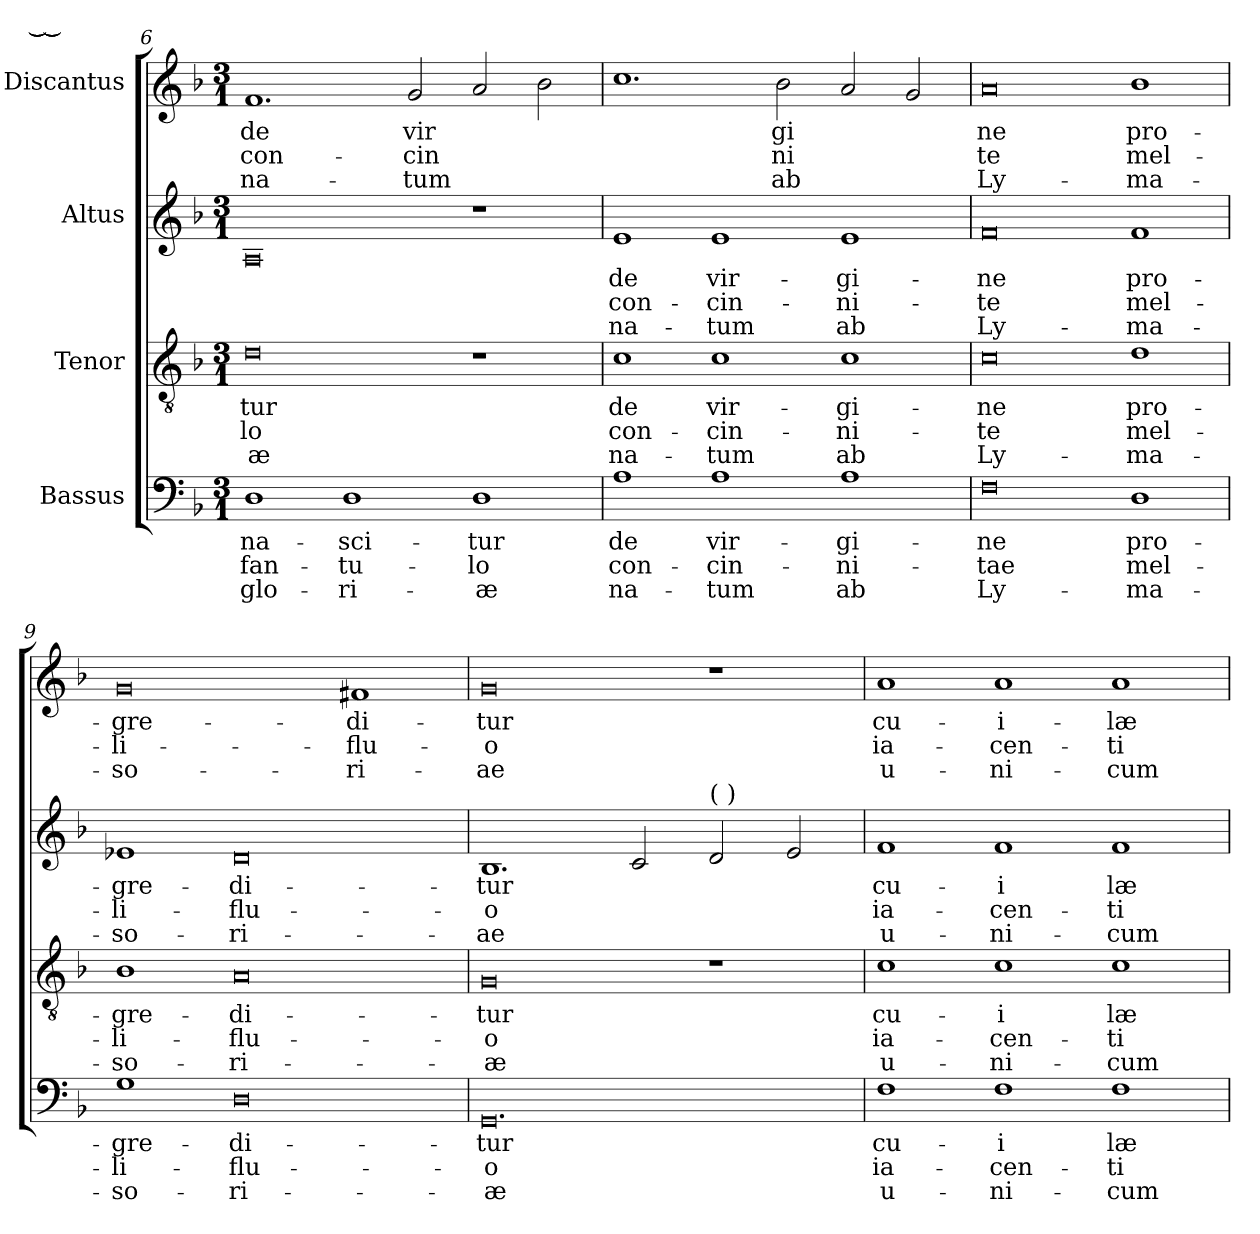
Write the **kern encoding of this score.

**kern	**text	**text	**text	**kern	**text	**text	**text	**kern	**text	**text	**text	**kern	**text	**text	**text
*part4	*part4	*part4	*part4	*part3	*part3	*part3	*part3	*part2	*part2	*part2	*part2	*part1	*part1	*part1	*part1
*staff4	*staff4	*staff4	*staff4	*staff3	*staff3	*staff3	*staff3	*staff2	*staff2	*staff2	*staff2	*staff1	*staff1	*staff1	*staff1
*I"Bassus	*	*	*	*I"Tenor	*	*	*	*I"Altus	*	*	*	*I"Discantus	*	*	*
!!LO:LB:g=z
*clefF4	*	*	*	*clefGv2	*	*	*	*clefG2	*	*	*	*clefG2	*	*	*
*k[b-]	*	*	*	*k[b-]	*	*	*	*k[b-]	*	*	*	*k[b-]	*	*	*
*F:	*	*	*	*F:	*	*	*	*F:	*	*	*	*F:	*	*	*
*M3/1	*	*	*	*M3/1	*	*	*	*M3/1	*	*	*	*M3/1	*	*	*
=6	=6	=6	=6	=6	=6	=6	=6	=6	=6	=6	=6	=6	=6	=6	=6
!	!LO:LY:b	!LO:LY:b	!LO:LY:b	!	!LO:LY:b	!LO:LY:b	!LO:LY:b	!	!LO:LY:b	!LO:LY:b	!LO:LY:b	!	!LO:LY:b	!LO:LY:b	!LO:LY:b
1D	na-	-fan-	-glo-	0d	-tur	lo	æ	0A	___	___	___	1.f	de	con-	-na-
!	!LO:LY:b	!LO:LY:b	!LO:LY:b	!	!	!	!	!	!	!	!	!	!	!	!
1D	-sci-	-tu-	-ri-	.	.	.	.	.	.	.	.	.	.	.	.
!	!	!	!	!	!	!	!	!	!	!	!	!	!LO:LY:b	!LO:LY:b	!LO:LY:b
.	.	.	.	.	.	.	.	.	.	.	.	2g	-vir	cin	tum
!	!LO:LY:b	!LO:LY:b	!LO:LY:b	!	!	!	!	!	!	!	!	!	!	!	!
1D	-tur	lo	æ	1r	.	.	.	1r	.	.	.	2a	.	.	.
.	.	.	.	.	.	.	.	.	.	.	.	2b-	.	.	.
=7	=7	=7	=7	=7	=7	=7	=7	=7	=7	=7	=7	=7	=7	=7	=7
!	!LO:LY:b	!LO:LY:b	!LO:LY:b	!	!LO:LY:b	!LO:LY:b	!LO:LY:b	!	!LO:LY:b	!LO:LY:b	!LO:LY:b	!	!	!	!
1A	de	con-	-na-	1c	de	con-	-na-	1e	de	con-	-na-	1.cc	.	.	.
!	!LO:LY:b	!LO:LY:b	!LO:LY:b	!	!LO:LY:b	!LO:LY:b	!LO:LY:b	!	!LO:LY:b	!LO:LY:b	!LO:LY:b	!	!	!	!
1A	-vir-	-cin-	-tum	1c	-vir-	-cin-	-tum	1e	-vir-	-cin-	-tum	.	.	.	.
!	!	!	!	!	!	!	!	!	!	!	!	!	!LO:LY:b	!LO:LY:b	!LO:LY:b
.	.	.	.	.	.	.	.	.	.	.	.	2b-	gi	ni	ab
!	!LO:LY:b	!LO:LY:b	!LO:LY:b	!	!LO:LY:b	!LO:LY:b	!LO:LY:b	!	!LO:LY:b	!LO:LY:b	!LO:LY:b	!	!	!	!
1A	gi-	-ni-	-ab	1c	gi-	-ni-	-ab	1e	gi-	-ni-	-ab	2a	.	.	.
.	.	.	.	.	.	.	.	.	.	.	.	2g	.	.	.
=8	=8	=8	=8	=8	=8	=8	=8	=8	=8	=8	=8	=8	=8	=8	=8
!	!LO:LY:b	!LO:LY:b	!LO:LY:b	!	!LO:LY:b	!LO:LY:b	!LO:LY:b	!	!LO:LY:b	!LO:LY:b	!LO:LY:b	!	!LO:LY:b	!LO:LY:b	!LO:LY:b
0F	ne	tae	Ly-	0c	ne	te	Ly-	0f	ne	te	Ly-	0a	ne	te	Ly-
!	!LO:LY:b	!LO:LY:b	!LO:LY:b	!	!LO:LY:b	!LO:LY:b	!LO:LY:b	!	!LO:LY:b	!LO:LY:b	!LO:LY:b	!	!LO:LY:b	!LO:LY:b	!LO:LY:b
1D	-pro-	-mel-	-ma-	1d	-pro-	-mel-	-ma-	1f	-pro-	-mel-	-ma-	1b-	-pro-	-mel-	-ma-
=9	=9	=9	=9	=9	=9	=9	=9	=9	=9	=9	=9	=9	=9	=9	=9
!	!LO:LY:b	!LO:LY:b	!LO:LY:b	!	!LO:LY:b	!LO:LY:b	!LO:LY:b	!	!LO:LY:b	!LO:LY:b	!LO:LY:b	!	!LO:LY:b	!LO:LY:b	!LO:LY:b
1G	-gre-	-li-	-so-	1B-	-gre-	-li-	-so-	1e-	-gre-	-li-	-so-	0g	-gre-	-li-	-so-
!	!LO:LY:b	!LO:LY:b	!LO:LY:b	!	!LO:LY:b	!LO:LY:b	!LO:LY:b	!	!LO:LY:b	!LO:LY:b	!LO:LY:b	!	!	!	!
0D	-di-	-flu-	-ri-	0A	-di-	-flu-	-ri-	0d	-di-	-flu-	-ri-	.	.	.	.
!	!	!	!	!	!	!	!	!	!	!	!	!	!LO:LY:b	!LO:LY:b	!LO:LY:b
.	.	.	.	.	.	.	.	.	.	.	.	1f#	-di-	-flu-	-ri-
=10	=10	=10	=10	=10	=10	=10	=10	=10	=10	=10	=10	=10	=10	=10	=10
!	!LO:LY:b	!LO:LY:b	!LO:LY:b	!	!LO:LY:b	!LO:LY:b	!LO:LY:b	!	!LO:LY:b	!LO:LY:b	!LO:LY:b	!	!LO:LY:b	!LO:LY:b	!LO:LY:b
0.GG	-tur	o	æ	0G	-tur	o	æ	1.B-	-tur	o	ae	0g	-tur	o	ae
.	.	.	.	.	.	.	.	2c	.	.	.	.	.	.	.
!	!	!	!	!	!	!	!	!LO:TX:a:t=(  )	!	!	!	!	!	!	!
.	.	.	.	1r	.	.	.	2d	.	.	.	1r	.	.	.
.	.	.	.	.	.	.	.	2e	.	.	.	.	.	.	.
=11	=11	=11	=11	=11	=11	=11	=11	=11	=11	=11	=11	=11	=11	=11	=11
!	!LO:LY:b	!LO:LY:b	!LO:LY:b	!	!LO:LY:b	!LO:LY:b	!LO:LY:b	!	!LO:LY:b	!LO:LY:b	!LO:LY:b	!	!LO:LY:b	!LO:LY:b	!LO:LY:b
1F	cu-	-ia-	-u-	1c	cu-	-ia-	-u-	1f	cu-	-ia-	-u-	1a	cu-	-ia-	-u-
!	!LO:LY:b	!LO:LY:b	!LO:LY:b	!	!LO:LY:b	!LO:LY:b	!LO:LY:b	!	!LO:LY:b	!LO:LY:b	!LO:LY:b	!	!LO:LY:b	!LO:LY:b	!LO:LY:b
1F	-i	cen-	-ni-	1c	-i	cen-	-ni-	1f	-i	cen-	-ni-	1a	-i-	-cen-	-ni-
!	!LO:LY:b	!LO:LY:b	!LO:LY:b	!	!LO:LY:b	!LO:LY:b	!LO:LY:b	!	!LO:LY:b	!LO:LY:b	!LO:LY:b	!	!LO:LY:b	!LO:LY:b	!LO:LY:b
1F	-læ-	-ti	cum	1c	-læ-	-ti	cum	1f	-læ-	-ti	cum	1a	-læ-	-ti	cum
=	=	=	=	=	=	=	=	=	=	=	=	=	=	=	=
*-	*-	*-	*-	*-	*-	*-	*-	*-	*-	*-	*-	*-	*-	*-	*-
